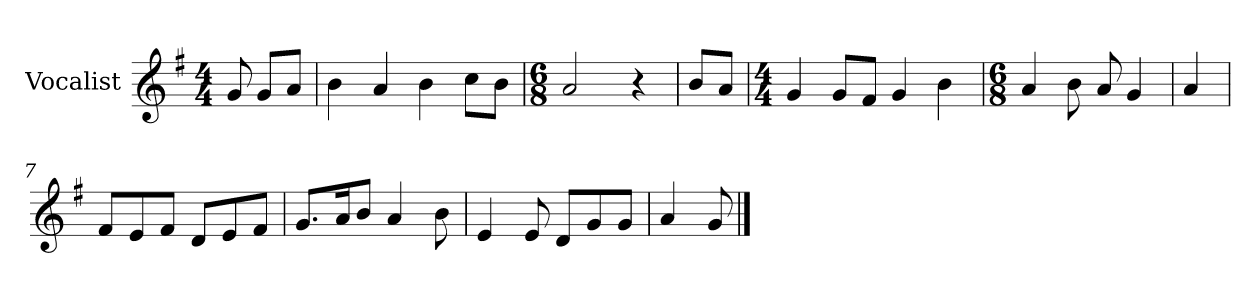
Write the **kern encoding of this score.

**kern
*part1
*staff1
*I"Vocalist
*k[f#]
*G:
*M4/4
=
8g
8gL
8aJ
=1
4b
4a
4b
8ccL
8bJ
=2
*M6/8
2a
4r
=3
8bL
8aJ
=4
*M4/4
4g
8gL
8f#J
4g
4b
=5
*M6/8
4a
8b
8a
4g
=6
4a
=7
8f#L
8e
8f#J
8dL
8e
8f#J
=8
8.gL
16aK
8bJ
4a
8b
=9
4e
8e
8dL
8g
8gJ
=10
4a
8g
==
*-
